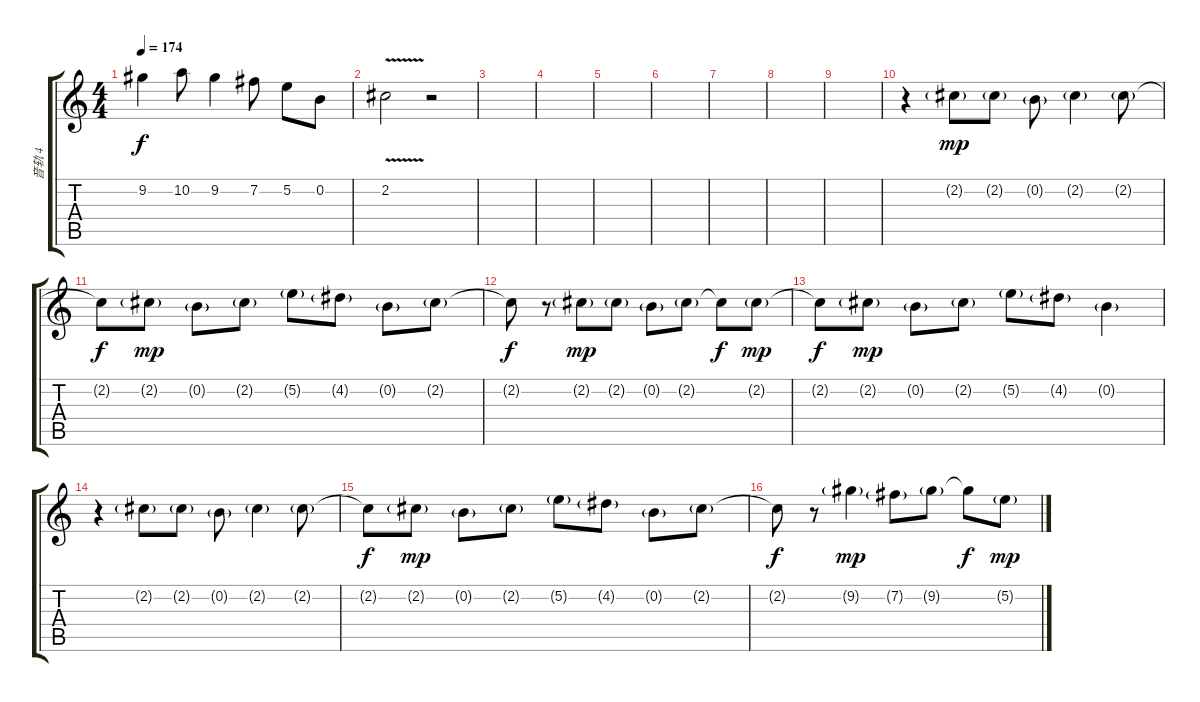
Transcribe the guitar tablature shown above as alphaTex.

\track ("音轨 4" "音轨 4") {instrument overdrivenguitar}
\staff {score tabs}
\tuning (E4 B3 G3 D3 A2 E2) {hide}
\ts (4 4)
\tempo 174
\clef g2
\ks c
9.2.4{dy f} 10.2.8 9.2.4 7.2.8 5.2.8 0.2.8 |
2.2{v}.2 r.2 |
|
|
|
|
|
|
|
r.4 2.2{g}.8{dy mp} 2.2{g}.8 0.2{g}.8 2.2{g}.4 2.2{g}.8 |
2.2{t}.8{dy f} 2.2{g}.8{dy mp} 0.2{g}.8 2.2{g}.8 5.2{g}.8 4.2{g}.8 0.2{g}.8 2.2{g}.8 |
2.2{t}.8{dy f} r.8 2.2{g}.8{dy mp} 2.2{g}.8 0.2{g}.8 2.2{g}.8 2.2{t}.8{dy f} 2.2{g}.8{dy mp} |
2.2{t}.8{dy f} 2.2{g}.8{dy mp} 0.2{g}.8 2.2{g}.8 5.2{g}.8 4.2{g}.8 0.2{g}.4 |
r.4 2.2{g}.8 2.2{g}.8 0.2{g}.8 2.2{g}.4 2.2{g}.8 |
2.2{t}.8{dy f} 2.2{g}.8{dy mp} 0.2{g}.8 2.2{g}.8 5.2{g}.8 4.2{g}.8 0.2{g}.8 2.2{g}.8 |
2.2{t}.8{dy f} r.8 9.2{g}.4{dy mp} 7.2{g}.8 9.2{g}.8 9.2{t}.8{dy f} 5.2{g}.8{dy mp}
